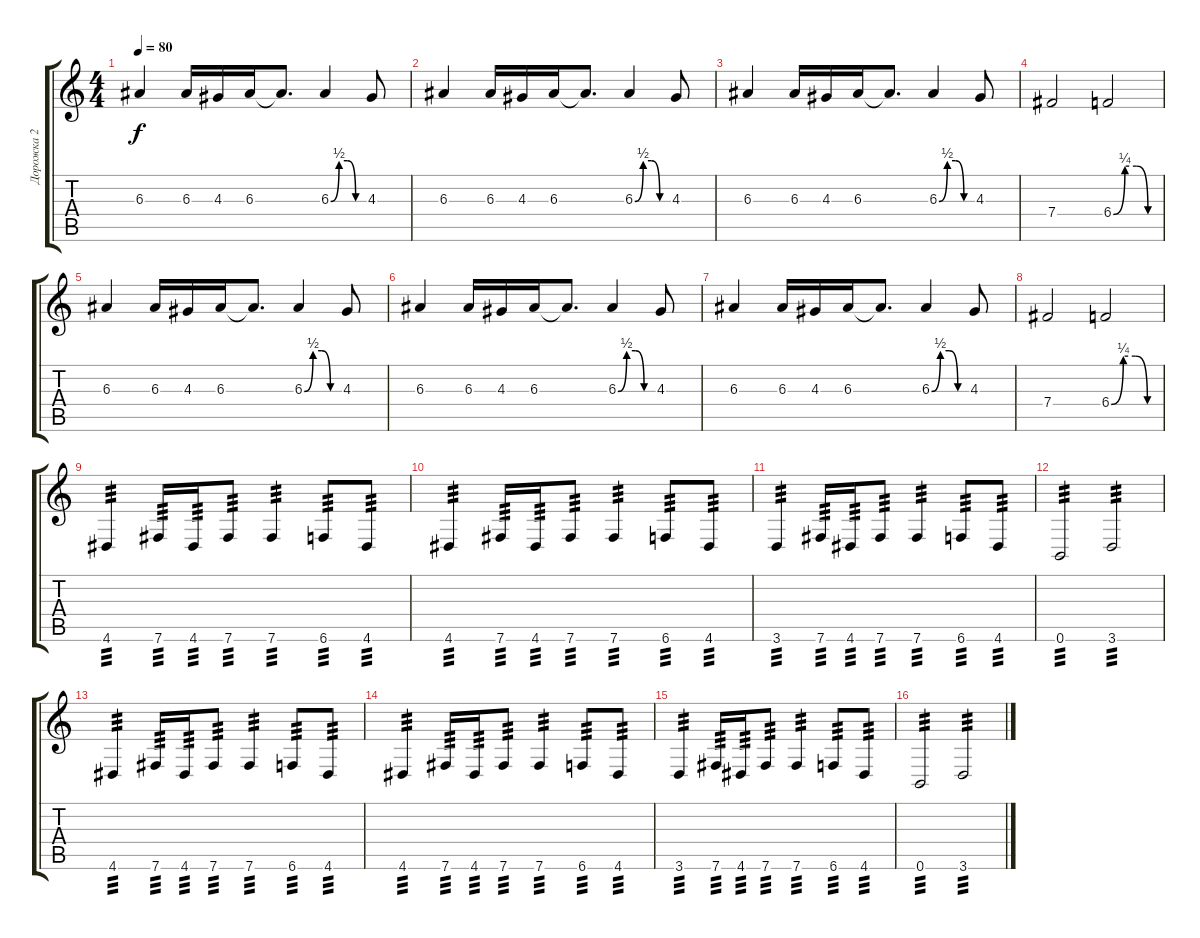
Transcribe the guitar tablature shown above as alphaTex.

\track ("Дорожка 2" "Дорожка 2") {instrument distortionguitar}
\staff {score tabs}
\tuning (Db4 Ab3 E3 B2 Gb2 B1) {hide}
\ts (4 4)
\tempo 80
\clef g2
\ks c
6.3.4{dy f} 6.3.16 4.3.16 6.3.16 6.3{t}.8{d} 6.3{be (custom 0 0 15 2 30 2 45 0 60 0)}.4 4.3.8 |
6.3.4 6.3.16 4.3.16 6.3.16 6.3{t}.8{d} 6.3{be (custom 0 0 15 2 30 2 45 0 60 0)}.4 4.3.8 |
6.3.4 6.3.16 4.3.16 6.3.16 6.3{t}.8{d} 6.3{be (custom 0 0 15 2 30 2 45 0 60 0)}.4 4.3.8 |
7.4.2 6.4{be (custom 0 0 15 1 30 1 45 0 60 0)}.2 |
6.3.4 6.3.16 4.3.16 6.3.16 6.3{t}.8{d} 6.3{be (custom 0 0 15 2 30 2 45 0 60 0)}.4 4.3.8 |
6.3.4 6.3.16 4.3.16 6.3.16 6.3{t}.8{d} 6.3{be (custom 0 0 15 2 30 2 45 0 60 0)}.4 4.3.8 |
6.3.4 6.3.16 4.3.16 6.3.16 6.3{t}.8{d} 6.3{be (custom 0 0 15 2 30 2 45 0 60 0)}.4 4.3.8 |
7.4.2 6.4{be (custom 0 0 15 1 30 1 45 0 60 0)}.2 |
4.6.4{tp 3} 7.6.16{tp 3} 4.6.16{tp 3} 7.6.8{tp 3} 7.6.4{tp 3} 6.6.8{tp 3} 4.6.8{tp 3} |
4.6.4{tp 3} 7.6.16{tp 3} 4.6.16{tp 3} 7.6.8{tp 3} 7.6.4{tp 3} 6.6.8{tp 3} 4.6.8{tp 3} |
3.6.4{tp 3} 7.6.16{tp 3} 4.6.16{tp 3} 7.6.8{tp 3} 7.6.4{tp 3} 6.6.8{tp 3} 4.6.8{tp 3} |
0.6.2{tp 3} 3.6.2{tp 3} |
4.6.4{tp 3} 7.6.16{tp 3} 4.6.16{tp 3} 7.6.8{tp 3} 7.6.4{tp 3} 6.6.8{tp 3} 4.6.8{tp 3} |
4.6.4{tp 3} 7.6.16{tp 3} 4.6.16{tp 3} 7.6.8{tp 3} 7.6.4{tp 3} 6.6.8{tp 3} 4.6.8{tp 3} |
3.6.4{tp 3} 7.6.16{tp 3} 4.6.16{tp 3} 7.6.8{tp 3} 7.6.4{tp 3} 6.6.8{tp 3} 4.6.8{tp 3} |
0.6.2{tp 3} 3.6.2{tp 3}
